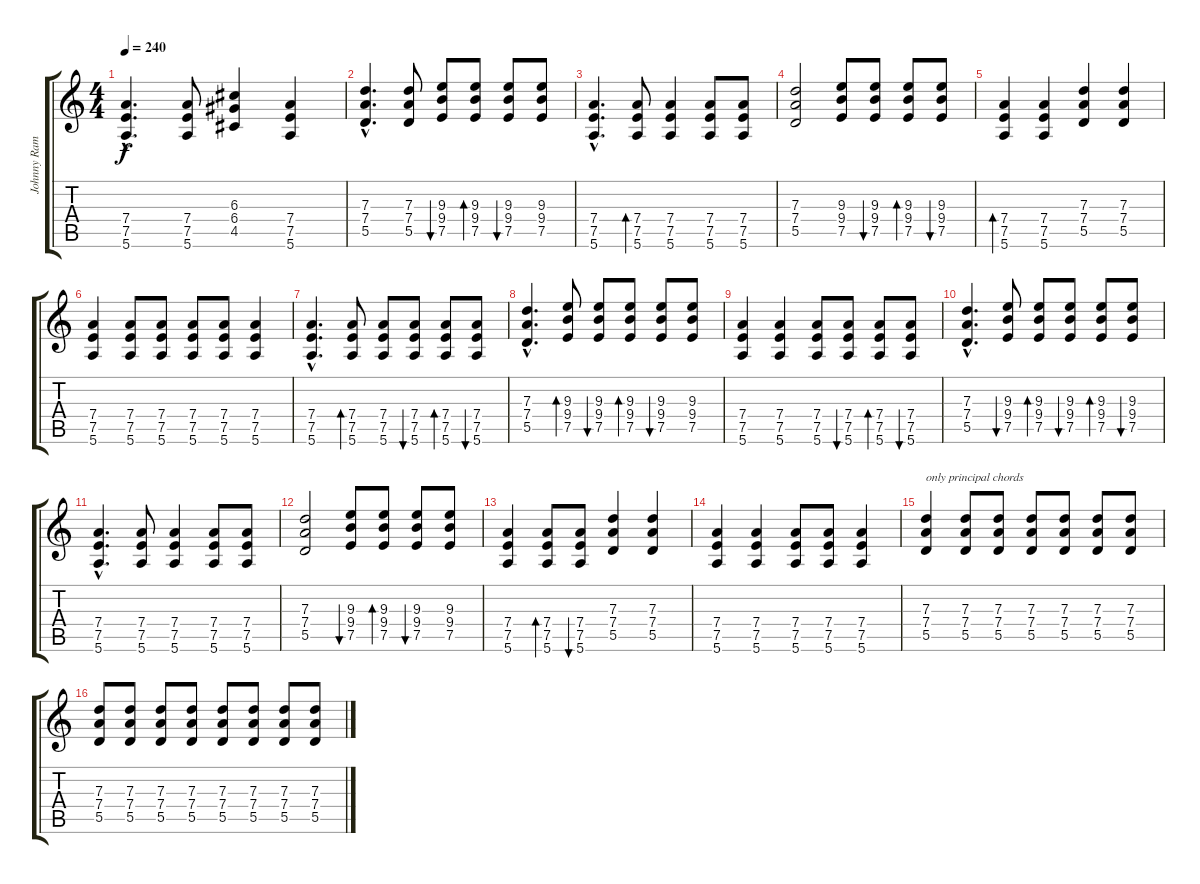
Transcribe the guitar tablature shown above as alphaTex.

\track ("Johnny Ramone" "Johnny Ram") {instrument distortionguitar}
\staff {score tabs}
\tuning (E4 B3 G3 D3 A2 E2) {hide}
\ts (4 4)
\tempo 240
\clef g2
\ks c
(7.4{hac} 7.5{hac} 5.6{hac}).4{d dy f} (7.4 7.5 5.6).8 (6.3 6.4 4.5).4 (7.4 7.5 5.6).4 |
(7.3{hac} 7.4{hac} 5.5{hac}).4{d} (7.3 7.4 5.5).8 (9.3 9.4 7.5).8{bu 240} (9.3 9.4 7.5).8{bd 240} (9.3 9.4 7.5).8{bu 240} (9.3 9.4 7.5).8 |
(7.4{hac} 7.5{hac} 5.6{hac}).4{d} (7.4 7.5 5.6).8{bd 240} (7.4 7.5 5.6).4 (7.4 7.5 5.6).8 (7.4 7.5 5.6).8 |
(7.3 7.4 5.5).2 (9.3 9.4 7.5).8 (9.3 9.4 7.5).8{bu 240} (9.3 9.4 7.5).8{bd 240} (9.3 9.4 7.5).8{bu 240} |
(7.4 7.5 5.6).4{bd 240} (7.4 7.5 5.6).4 (7.3 7.4 5.5).4 (7.3 7.4 5.5).4 |
(7.4 7.5 5.6).4 (7.4 7.5 5.6).8 (7.4 7.5 5.6).8 (7.4 7.5 5.6).8 (7.4 7.5 5.6).8 (7.4 7.5 5.6).4 |
(7.4{hac} 7.5{hac} 5.6{hac}).4{d} (7.4 7.5 5.6).8{bd 240} (7.4 7.5 5.6).8 (7.4 7.5 5.6).8{bu 240} (7.4 7.5 5.6).8{bd 240} (7.4 7.5 5.6).8{bu 240} |
(7.3{hac} 7.4{hac} 5.5{hac}).4{d} (9.3 9.4 7.5).8{bd 240} (9.3 9.4 7.5).8{bu 240} (9.3 9.4 7.5).8{bd 240} (9.3 9.4 7.5).8{bu 240} (9.3 9.4 7.5).8 |
(7.4 7.5 5.6).4 (7.4 7.5 5.6).4 (7.4 7.5 5.6).8 (7.4 7.5 5.6).8{bu 240} (7.4 7.5 5.6).8{bd 240} (7.4 7.5 5.6).8{bu 240} |
(7.3{hac} 7.4{hac} 5.5{hac}).4{d} (9.3 9.4 7.5).8{bu 240} (9.3 9.4 7.5).8{bd 240} (9.3 9.4 7.5).8{bu 240} (9.3 9.4 7.5).8{bd 240} (9.3 9.4 7.5).8{bu 240} |
(7.4{hac} 7.5{hac} 5.6{hac}).4{d} (7.4 7.5 5.6).8 (7.4 7.5 5.6).4 (7.4 7.5 5.6).8 (7.4 7.5 5.6).8 |
(7.3 7.4 5.5).2 (9.3 9.4 7.5).8{bu 240} (9.3 9.4 7.5).8{bd 240} (9.3 9.4 7.5).8{bu 240} (9.3 9.4 7.5).8 |
(7.4 7.5 5.6).4 (7.4 7.5 5.6).8{bd 240} (7.4 7.5 5.6).8{bu 240} (7.3 7.4 5.5).4 (7.3 7.4 5.5).4 |
(7.4 7.5 5.6).4 (7.4 7.5 5.6).4 (7.4 7.5 5.6).8 (7.4 7.5 5.6).8 (7.4 7.5 5.6).4 |
(7.3 7.4 5.5).4{txt "only principal chords"} (7.3 7.4 5.5).8 (7.3 7.4 5.5).8 (7.3 7.4 5.5).8 (7.3 7.4 5.5).8 (7.3 7.4 5.5).8 (7.3 7.4 5.5).8 |
(7.3 7.4 5.5).8 (7.3 7.4 5.5).8 (7.3 7.4 5.5).8 (7.3 7.4 5.5).8 (7.3 7.4 5.5).8 (7.3 7.4 5.5).8 (7.3 7.4 5.5).8 (7.3 7.4 5.5).8
